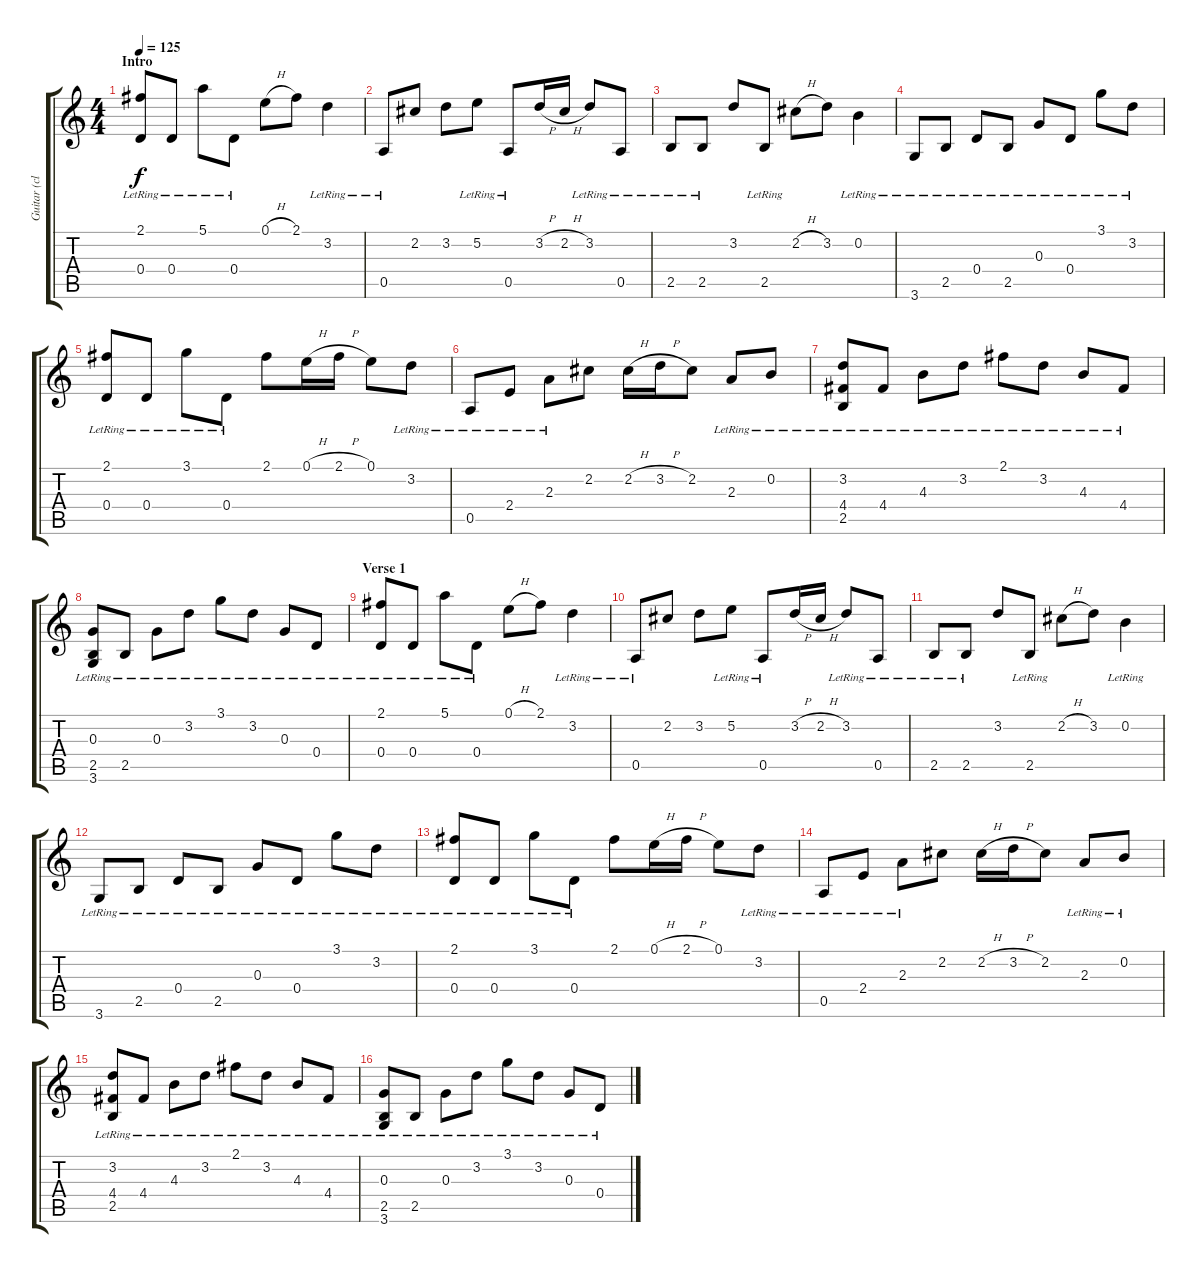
\track ("Guitar (clean)" "Guitar (cl") {instrument electricguitarclean}
\staff {score tabs}
\tuning (E4 B3 G3 D3 A2 E2) {hide}
\ts (4 4)
\section ("" "Intro")
\tempo 125
\clef g2
\ks c
(2.1{lr} 0.4{lr}).8{dy f instrument electricguitarclean} 0.4{lr}.8 5.1{lr}.8 0.4{lr}.8 0.1{h}.8 2.1.8 3.2{lr}.4 |
0.5{lr}.8 2.2.8 3.2.8 5.2{lr}.8 0.5{lr}.8 3.2{h}.16 2.2{h}.16 3.2{lr}.8 0.5{lr}.8 |
2.5{lr}.8 2.5{lr}.8 3.2.8 2.5{lr}.8 2.2{h}.8 3.2.8 0.2{lr}.4 |
3.6{lr}.8 2.5{lr}.8 0.4{lr}.8 2.5{lr}.8 0.3{lr}.8 0.4{lr}.8 3.1{lr}.8 3.2{lr}.8 |
(2.1{lr} 0.4{lr}).8 0.4{lr}.8 3.1{lr}.8 0.4{lr}.8 2.1.8 0.1{h}.16 2.1{h}.16 0.1.8 3.2{lr}.8 |
0.5{lr}.8 2.4{lr}.8 2.3{lr}.8 2.2.8 2.2{h}.16 3.2{h}.16 2.2.8 2.3{lr}.8 0.2{lr}.8 |
(3.2{lr} 4.4{lr} 2.5{lr}).8 4.4{lr}.8 4.3{lr}.8 3.2{lr}.8 2.1{lr}.8 3.2{lr}.8 4.3{lr}.8 4.4{lr}.8 |
(0.3{lr} 2.5{lr} 3.6{lr}).8 2.5{lr}.8 0.3{lr}.8 3.2{lr}.8 3.1{lr}.8 3.2{lr}.8 0.3{lr}.8 0.4{lr}.8 |
\section ("" "Verse 1")
(2.1{lr} 0.4{lr}).8 0.4{lr}.8 5.1{lr}.8 0.4{lr}.8 0.1{h}.8 2.1.8 3.2{lr}.4 |
0.5{lr}.8 2.2.8 3.2.8 5.2{lr}.8 0.5{lr}.8 3.2{h}.16 2.2{h}.16 3.2{lr}.8 0.5{lr}.8 |
2.5{lr}.8 2.5{lr}.8 3.2.8 2.5{lr}.8 2.2{h}.8 3.2.8 0.2{lr}.4 |
3.6{lr}.8 2.5{lr}.8 0.4{lr}.8 2.5{lr}.8 0.3{lr}.8 0.4{lr}.8 3.1{lr}.8 3.2{lr}.8 |
(2.1{lr} 0.4{lr}).8 0.4{lr}.8 3.1{lr}.8 0.4{lr}.8 2.1.8 0.1{h}.16 2.1{h}.16 0.1.8 3.2{lr}.8 |
0.5{lr}.8 2.4{lr}.8 2.3{lr}.8 2.2.8 2.2{h}.16 3.2{h}.16 2.2.8 2.3{lr}.8 0.2{lr}.8 |
(3.2{lr} 4.4{lr} 2.5{lr}).8 4.4{lr}.8 4.3{lr}.8 3.2{lr}.8 2.1{lr}.8 3.2{lr}.8 4.3{lr}.8 4.4{lr}.8 |
(0.3{lr} 2.5{lr} 3.6{lr}).8 2.5{lr}.8 0.3{lr}.8 3.2{lr}.8 3.1{lr}.8 3.2{lr}.8 0.3{lr}.8 0.4{lr}.8
